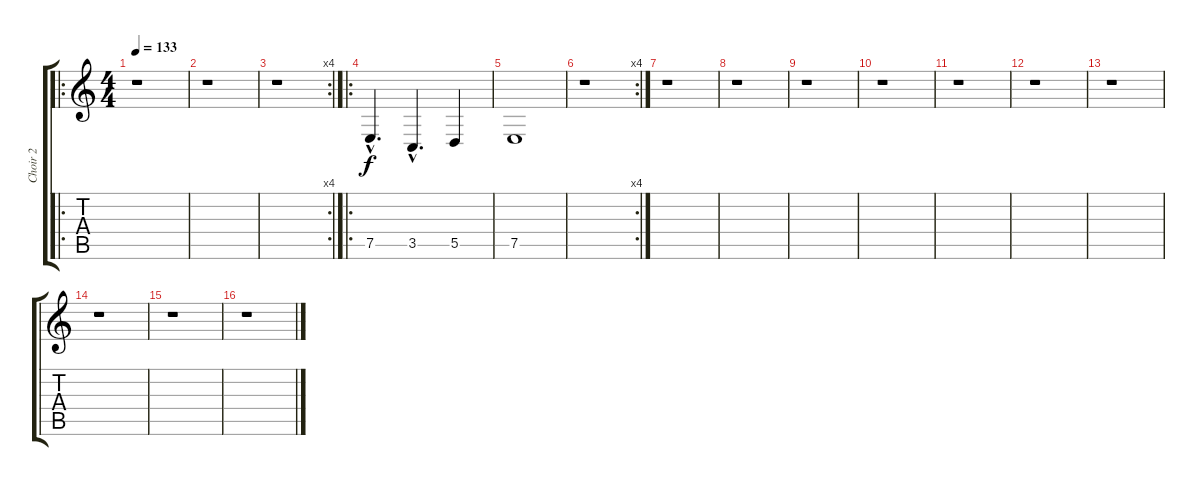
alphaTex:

\track ("Choir 2" "Choir 2") {instrument lead6voice}
\staff {score tabs}
\tuning (E4 B3 G3 D3 A2 E2) {hide}
\ro
\ts (4 4)
\tempo 133
\clef g2
\ks c
r.1{dy f instrument lead6voice} |
r.1 |
\rc 4
r.1 |
\ro
7.5{hac}.4{d} 3.5{hac}.4{d} 5.5.4 |
7.5.1 |
\rc 4
r.1 |
r.1 |
r.1 |
r.1 |
r.1 |
r.1 |
r.1 |
r.1 |
r.1 |
r.1 |
r.1
